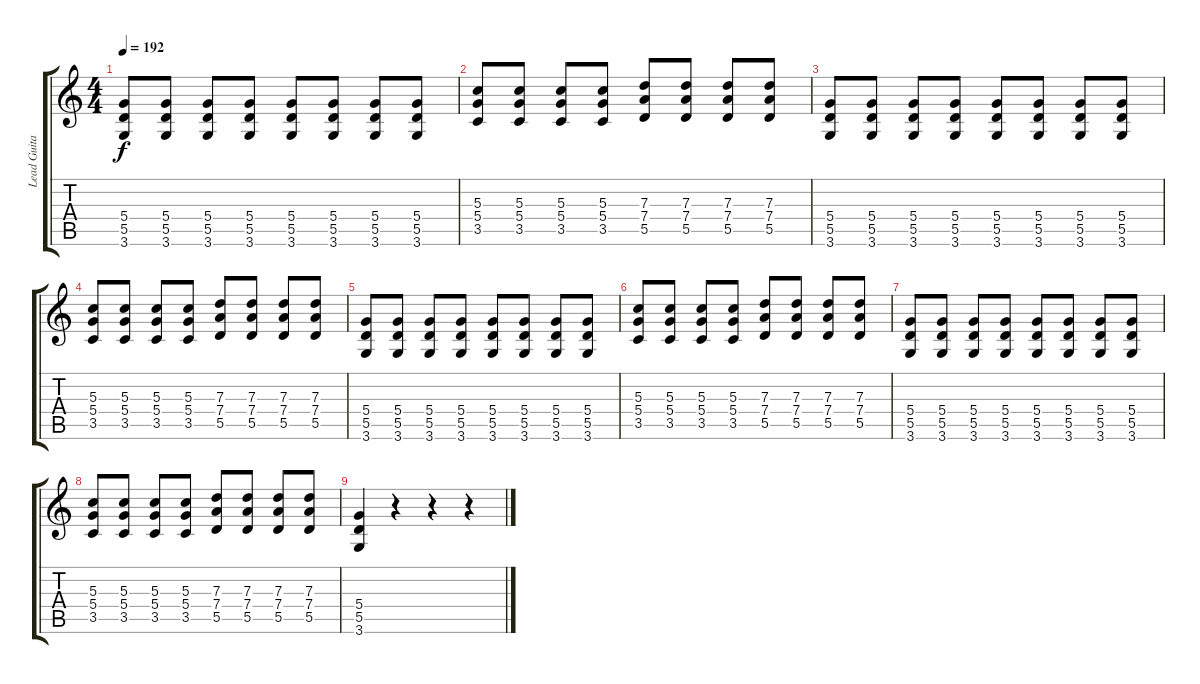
\track ("Lead Guitar" "Lead Guita") {instrument overdrivenguitar}
\staff {score tabs}
\tuning (E4 B3 G3 D3 A2 E2) {hide}
\ts (4 4)
\tempo 192
\clef g2
\ks c
(5.4 5.5 3.6).8{dy f instrument overdrivenguitar} (5.4 5.5 3.6).8 (5.4 5.5 3.6).8 (5.4 5.5 3.6).8 (5.4 5.5 3.6).8 (5.4 5.5 3.6).8 (5.4 5.5 3.6).8 (5.4 5.5 3.6).8 |
(5.3 5.4 3.5).8 (5.3 5.4 3.5).8 (5.3 5.4 3.5).8 (5.3 5.4 3.5).8 (7.3 7.4 5.5).8 (7.3 7.4 5.5).8 (7.3 7.4 5.5).8 (7.3 7.4 5.5).8 |
(5.4 5.5 3.6).8 (5.4 5.5 3.6).8 (5.4 5.5 3.6).8 (5.4 5.5 3.6).8 (5.4 5.5 3.6).8 (5.4 5.5 3.6).8 (5.4 5.5 3.6).8 (5.4 5.5 3.6).8 |
(5.3 5.4 3.5).8 (5.3 5.4 3.5).8 (5.3 5.4 3.5).8 (5.3 5.4 3.5).8 (7.3 7.4 5.5).8 (7.3 7.4 5.5).8 (7.3 7.4 5.5).8 (7.3 7.4 5.5).8 |
(5.4 5.5 3.6).8 (5.4 5.5 3.6).8 (5.4 5.5 3.6).8 (5.4 5.5 3.6).8 (5.4 5.5 3.6).8 (5.4 5.5 3.6).8 (5.4 5.5 3.6).8 (5.4 5.5 3.6).8 |
(5.3 5.4 3.5).8 (5.3 5.4 3.5).8 (5.3 5.4 3.5).8 (5.3 5.4 3.5).8 (7.3 7.4 5.5).8 (7.3 7.4 5.5).8 (7.3 7.4 5.5).8 (7.3 7.4 5.5).8 |
(5.4 5.5 3.6).8 (5.4 5.5 3.6).8 (5.4 5.5 3.6).8 (5.4 5.5 3.6).8 (5.4 5.5 3.6).8 (5.4 5.5 3.6).8 (5.4 5.5 3.6).8 (5.4 5.5 3.6).8 |
(5.3 5.4 3.5).8 (5.3 5.4 3.5).8 (5.3 5.4 3.5).8 (5.3 5.4 3.5).8 (7.3 7.4 5.5).8 (7.3 7.4 5.5).8 (7.3 7.4 5.5).8 (7.3 7.4 5.5).8 |
(5.4 5.5 3.6).4 r.4 r.4 r.4
